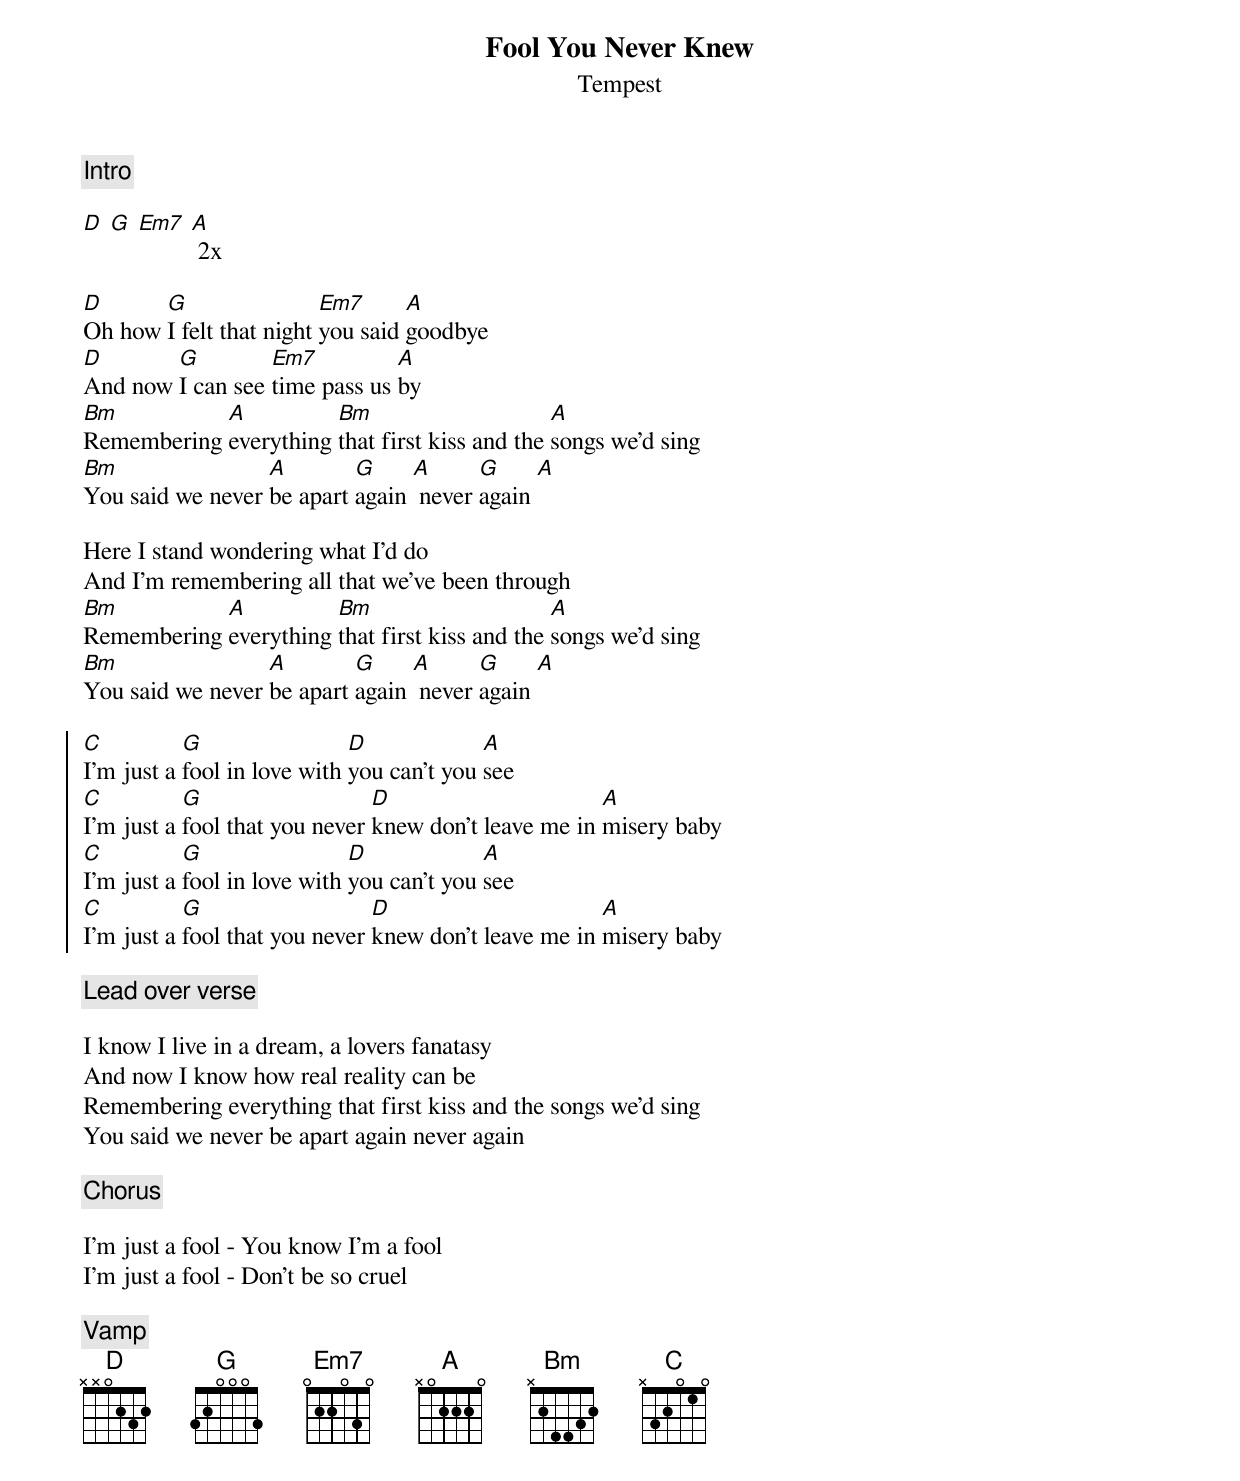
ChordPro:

{title:Fool You Never Knew}
{subtitle:Tempest}
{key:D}

{c:Intro}

[D] [G] [Em7] [A] 2x

[D]Oh how [G]I felt that night [Em7]you said [A]goodbye
[D]And now [G]I can see [Em7]time pass us [A]by
[Bm]Remembering [A]everything [Bm]that first kiss and the [A]songs we'd sing
[Bm]You said we never [A]be apart [G]again [A] never [G]again [A]

Here I stand wondering what I'd do
And I'm remembering all that we've been through
[Bm]Remembering [A]everything [Bm]that first kiss and the [A]songs we'd sing
[Bm]You said we never [A]be apart [G]again [A] never [G]again [A]

{soc}
[C]I'm just a [G]fool in love with [D]you can't you [A]see
[C]I'm just a [G]fool that you never [D]knew don't leave me in [A]misery baby
[C]I'm just a [G]fool in love with [D]you can't you [A]see
[C]I'm just a [G]fool that you never [D]knew don't leave me in [A]misery baby
{eoc}

{c:Lead over verse}

I know I live in a dream, a lovers fanatasy
And now I know how real reality can be
Remembering everything that first kiss and the songs we'd sing
You said we never be apart again never again

{c:Chorus}

I'm just a fool - You know I'm a fool
I'm just a fool - Don't be so cruel

{c:Vamp}
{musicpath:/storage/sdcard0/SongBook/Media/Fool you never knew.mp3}
